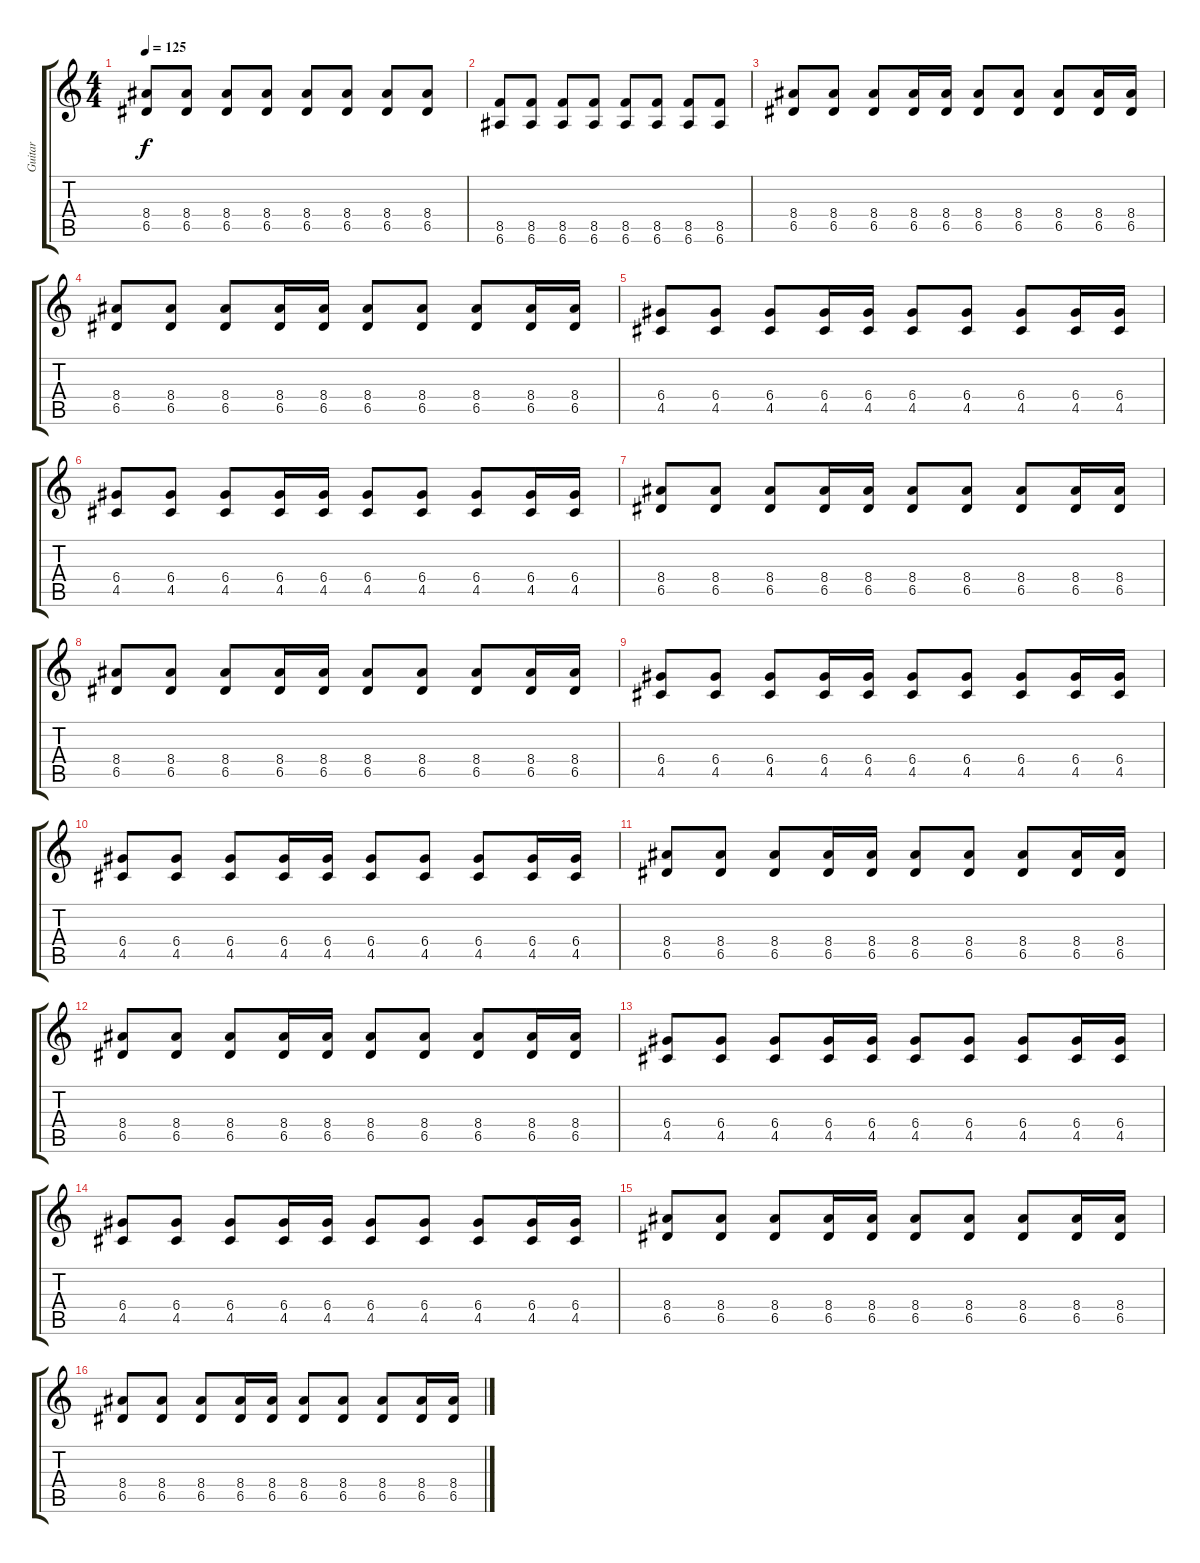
\track ("Guitar" "Guitar") {instrument distortionguitar}
\staff {score tabs}
\tuning (E4 B3 G3 D3 A2 E2) {hide}
\ts (4 4)
\tempo 125
\clef g2
\ks c
(8.4 6.5).8{dy f} (8.4 6.5).8 (8.4 6.5).8 (8.4 6.5).8 (8.4 6.5).8 (8.4 6.5).8 (8.4 6.5).8 (8.4 6.5).8 |
(8.5 6.6).8 (8.5 6.6).8 (8.5 6.6).8 (8.5 6.6).8 (8.5 6.6).8 (8.5 6.6).8 (8.5 6.6).8 (8.5 6.6).8 |
(8.4 6.5).8{volume 11} (8.4 6.5).8 (8.4 6.5).8 (8.4 6.5).16 (8.4 6.5).16 (8.4 6.5).8 (8.4 6.5).8 (8.4 6.5).8 (8.4 6.5).16 (8.4 6.5).16 |
(8.4 6.5).8 (8.4 6.5).8 (8.4 6.5).8 (8.4 6.5).16 (8.4 6.5).16 (8.4 6.5).8 (8.4 6.5).8 (8.4 6.5).8 (8.4 6.5).16 (8.4 6.5).16 |
(6.4 4.5).8 (6.4 4.5).8 (6.4 4.5).8 (6.4 4.5).16 (6.4 4.5).16 (6.4 4.5).8 (6.4 4.5).8 (6.4 4.5).8 (6.4 4.5).16 (6.4 4.5).16 |
(6.4 4.5).8 (6.4 4.5).8 (6.4 4.5).8 (6.4 4.5).16 (6.4 4.5).16 (6.4 4.5).8 (6.4 4.5).8 (6.4 4.5).8 (6.4 4.5).16 (6.4 4.5).16 |
(8.4 6.5).8 (8.4 6.5).8 (8.4 6.5).8 (8.4 6.5).16 (8.4 6.5).16 (8.4 6.5).8 (8.4 6.5).8 (8.4 6.5).8 (8.4 6.5).16 (8.4 6.5).16 |
(8.4 6.5).8 (8.4 6.5).8 (8.4 6.5).8 (8.4 6.5).16 (8.4 6.5).16 (8.4 6.5).8 (8.4 6.5).8 (8.4 6.5).8 (8.4 6.5).16 (8.4 6.5).16 |
(6.4 4.5).8 (6.4 4.5).8 (6.4 4.5).8 (6.4 4.5).16 (6.4 4.5).16 (6.4 4.5).8 (6.4 4.5).8 (6.4 4.5).8 (6.4 4.5).16 (6.4 4.5).16 |
(6.4 4.5).8 (6.4 4.5).8 (6.4 4.5).8 (6.4 4.5).16 (6.4 4.5).16 (6.4 4.5).8 (6.4 4.5).8 (6.4 4.5).8 (6.4 4.5).16 (6.4 4.5).16 |
(8.4 6.5).8{volume 11} (8.4 6.5).8 (8.4 6.5).8 (8.4 6.5).16 (8.4 6.5).16 (8.4 6.5).8 (8.4 6.5).8 (8.4 6.5).8 (8.4 6.5).16 (8.4 6.5).16 |
(8.4 6.5).8 (8.4 6.5).8 (8.4 6.5).8 (8.4 6.5).16 (8.4 6.5).16 (8.4 6.5).8 (8.4 6.5).8 (8.4 6.5).8 (8.4 6.5).16 (8.4 6.5).16 |
(6.4 4.5).8 (6.4 4.5).8 (6.4 4.5).8 (6.4 4.5).16 (6.4 4.5).16 (6.4 4.5).8 (6.4 4.5).8 (6.4 4.5).8 (6.4 4.5).16 (6.4 4.5).16 |
(6.4 4.5).8 (6.4 4.5).8 (6.4 4.5).8 (6.4 4.5).16 (6.4 4.5).16 (6.4 4.5).8 (6.4 4.5).8 (6.4 4.5).8 (6.4 4.5).16 (6.4 4.5).16 |
(8.4 6.5).8 (8.4 6.5).8 (8.4 6.5).8 (8.4 6.5).16 (8.4 6.5).16 (8.4 6.5).8 (8.4 6.5).8 (8.4 6.5).8 (8.4 6.5).16 (8.4 6.5).16 |
(8.4 6.5).8 (8.4 6.5).8 (8.4 6.5).8 (8.4 6.5).16 (8.4 6.5).16 (8.4 6.5).8 (8.4 6.5).8 (8.4 6.5).8 (8.4 6.5).16 (8.4 6.5).16
